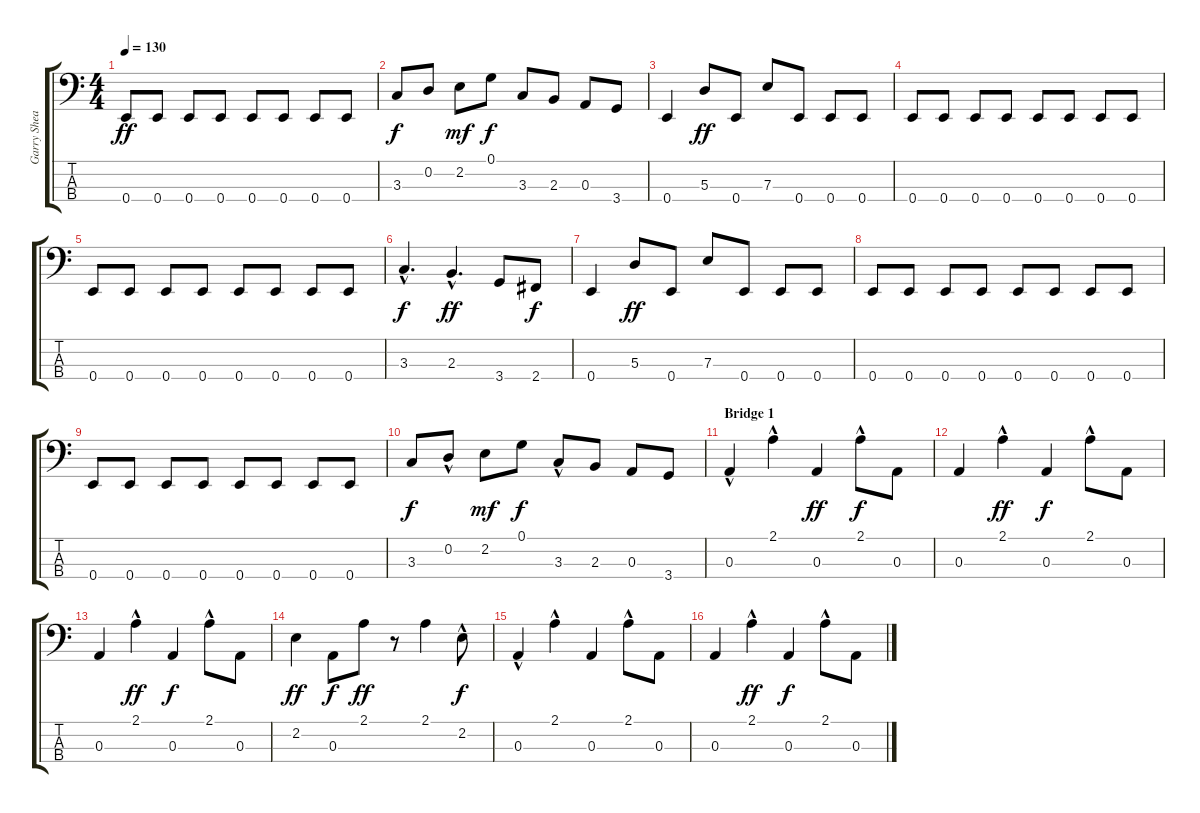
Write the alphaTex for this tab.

\track ("Garry Shea" "Garry Shea") {instrument electricbasspick}
\staff {score tabs}
\tuning (G2 D2 A1 E1) {hide}
\ts (4 4)
\tempo 130
\clef f4
\ks c
0.4.8{dy ff} 0.4.8 0.4.8 0.4.8 0.4.8 0.4.8 0.4.8 0.4.8 |
3.3.8{dy f} 0.2.8 2.2.8{dy mf} 0.1.8{dy f} 3.3.8 2.3.8 0.3.8 3.4.8 |
0.4.4 5.3.8{dy ff} 0.4.8 7.3.8 0.4.8 0.4.8 0.4.8 |
0.4.8 0.4.8 0.4.8 0.4.8 0.4.8 0.4.8 0.4.8 0.4.8 |
0.4.8 0.4.8 0.4.8 0.4.8 0.4.8 0.4.8 0.4.8 0.4.8 |
3.3{hac}.4{d dy f} 2.3{hac}.4{d dy ff} 3.4.8 2.4.8{dy f} |
0.4.4 5.3.8{dy ff} 0.4.8 7.3.8 0.4.8 0.4.8 0.4.8 |
0.4.8 0.4.8 0.4.8 0.4.8 0.4.8 0.4.8 0.4.8 0.4.8 |
0.4.8 0.4.8 0.4.8 0.4.8 0.4.8 0.4.8 0.4.8 0.4.8 |
3.3.8{dy f} 0.2{hac}.8 2.2.8{dy mf} 0.1.8{dy f} 3.3{hac}.8 2.3.8 0.3.8 3.4.8 |
\section ("" "Bridge 1")
0.3{hac}.4 2.1{hac}.4 0.3.4{dy ff} 2.1{hac}.8{dy f} 0.3.8 |
0.3.4 2.1{hac}.4{dy ff} 0.3.4{dy f} 2.1{hac}.8 0.3.8 |
0.3.4 2.1{hac}.4{dy ff} 0.3.4{dy f} 2.1{hac}.8 0.3.8 |
2.2.4{dy ff} 0.3.8{dy f} 2.1.8{dy ff} r.8 2.1.4 2.2{hac}.8{dy f} |
0.3{hac}.4 2.1{hac}.4 0.3.4 2.1{hac}.8 0.3.8 |
0.3.4 2.1{hac}.4{dy ff} 0.3.4{dy f} 2.1{hac}.8 0.3.8
